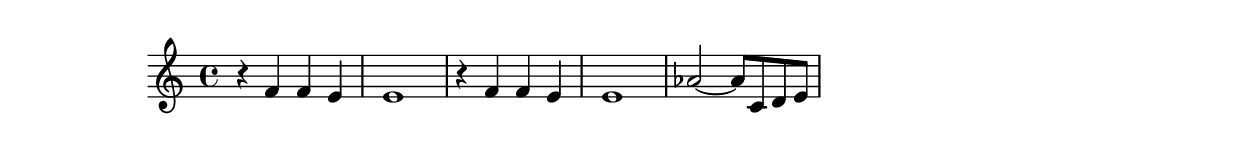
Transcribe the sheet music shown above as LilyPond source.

%\version "2.14.1"
\include "english.ly"

%es flat
%is sharp

{
  \clef treble 
  \key c \major % Optional for Key of C
  \time 4/4     % Optional for Common Time
  \relative c' { % c' is middle c
    r4 f4 f4 e4 | e1 | r4 f4 f4 e4 | e1 |
    af2 ~ af8 c,8 d8 e8| 

  }
}    

